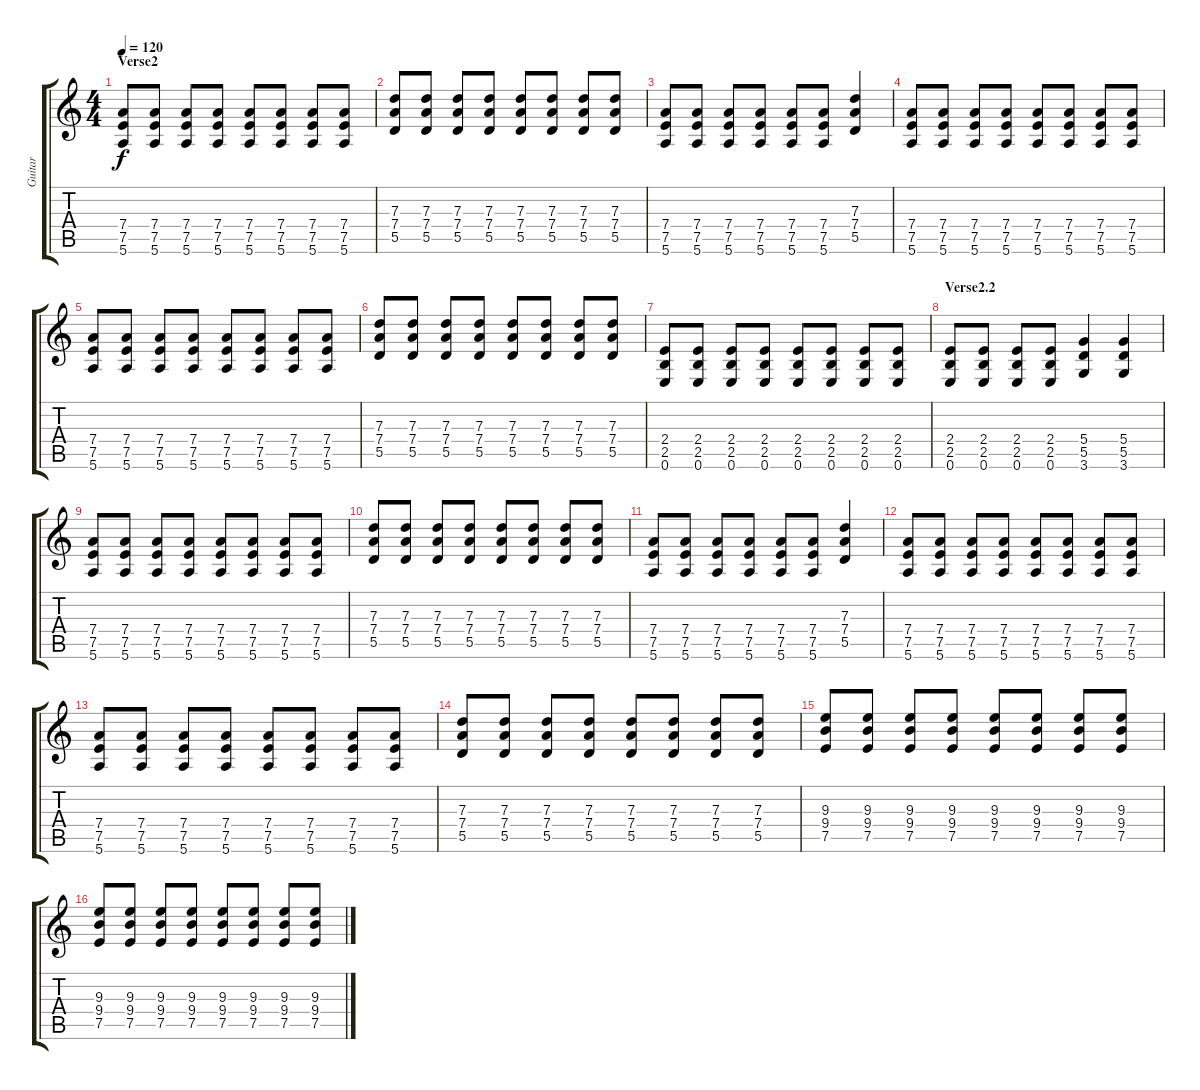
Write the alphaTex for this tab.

\track ("Guitar" "Guitar") {instrument overdrivenguitar}
\staff {score tabs}
\tuning (E4 B3 G3 D3 A2 E2) {hide}
\ts (4 4)
\section ("" "Verse2")
\tempo 120
\clef g2
\ks c
(7.4 7.5 5.6).8{dy f} (7.4 7.5 5.6).8 (7.4 7.5 5.6).8 (7.4 7.5 5.6).8 (7.4 7.5 5.6).8 (7.4 7.5 5.6).8 (7.4 7.5 5.6).8 (7.4 7.5 5.6).8 |
(7.3 7.4 5.5).8 (7.3 7.4 5.5).8 (7.3 7.4 5.5).8 (7.3 7.4 5.5).8 (7.3 7.4 5.5).8 (7.3 7.4 5.5).8 (7.3 7.4 5.5).8 (7.3 7.4 5.5).8 |
(7.4 7.5 5.6).8 (7.4 7.5 5.6).8 (7.4 7.5 5.6).8 (7.4 7.5 5.6).8 (7.4 7.5 5.6).8 (7.4 7.5 5.6).8 (7.3 7.4 5.5).4 |
(7.4 7.5 5.6).8 (7.4 7.5 5.6).8 (7.4 7.5 5.6).8 (7.4 7.5 5.6).8 (7.4 7.5 5.6).8 (7.4 7.5 5.6).8 (7.4 7.5 5.6).8 (7.4 7.5 5.6).8 |
(7.4 7.5 5.6).8 (7.4 7.5 5.6).8 (7.4 7.5 5.6).8 (7.4 7.5 5.6).8 (7.4 7.5 5.6).8 (7.4 7.5 5.6).8 (7.4 7.5 5.6).8 (7.4 7.5 5.6).8 |
(7.3 7.4 5.5).8 (7.3 7.4 5.5).8 (7.3 7.4 5.5).8 (7.3 7.4 5.5).8 (7.3 7.4 5.5).8 (7.3 7.4 5.5).8 (7.3 7.4 5.5).8 (7.3 7.4 5.5).8 |
(2.4 2.5 0.6).8 (2.4 2.5 0.6).8 (2.4 2.5 0.6).8 (2.4 2.5 0.6).8 (2.4 2.5 0.6).8 (2.4 2.5 0.6).8 (2.4 2.5 0.6).8 (2.4 2.5 0.6).8 |
\section ("" "Verse2.2")
(2.4 2.5 0.6).8 (2.4 2.5 0.6).8 (2.4 2.5 0.6).8 (2.4 2.5 0.6).8 (5.4 5.5 3.6).4 (5.4 5.5 3.6).4 |
(7.4 7.5 5.6).8 (7.4 7.5 5.6).8 (7.4 7.5 5.6).8 (7.4 7.5 5.6).8 (7.4 7.5 5.6).8 (7.4 7.5 5.6).8 (7.4 7.5 5.6).8 (7.4 7.5 5.6).8 |
(7.3 7.4 5.5).8 (7.3 7.4 5.5).8 (7.3 7.4 5.5).8 (7.3 7.4 5.5).8 (7.3 7.4 5.5).8 (7.3 7.4 5.5).8 (7.3 7.4 5.5).8 (7.3 7.4 5.5).8 |
(7.4 7.5 5.6).8 (7.4 7.5 5.6).8 (7.4 7.5 5.6).8 (7.4 7.5 5.6).8 (7.4 7.5 5.6).8 (7.4 7.5 5.6).8 (7.3 7.4 5.5).4 |
(7.4 7.5 5.6).8 (7.4 7.5 5.6).8 (7.4 7.5 5.6).8 (7.4 7.5 5.6).8 (7.4 7.5 5.6).8 (7.4 7.5 5.6).8 (7.4 7.5 5.6).8 (7.4 7.5 5.6).8 |
(7.4 7.5 5.6).8 (7.4 7.5 5.6).8 (7.4 7.5 5.6).8 (7.4 7.5 5.6).8 (7.4 7.5 5.6).8 (7.4 7.5 5.6).8 (7.4 7.5 5.6).8 (7.4 7.5 5.6).8 |
(7.3 7.4 5.5).8 (7.3 7.4 5.5).8 (7.3 7.4 5.5).8 (7.3 7.4 5.5).8 (7.3 7.4 5.5).8 (7.3 7.4 5.5).8 (7.3 7.4 5.5).8 (7.3 7.4 5.5).8 |
(9.3 9.4 7.5).8 (9.3 9.4 7.5).8 (9.3 9.4 7.5).8 (9.3 9.4 7.5).8 (9.3 9.4 7.5).8 (9.3 9.4 7.5).8 (9.3 9.4 7.5).8 (9.3 9.4 7.5).8 |
(9.3 9.4 7.5).8 (9.3 9.4 7.5).8 (9.3 9.4 7.5).8 (9.3 9.4 7.5).8 (9.3 9.4 7.5).8 (9.3 9.4 7.5).8 (9.3 9.4 7.5).8 (9.3 9.4 7.5).8
